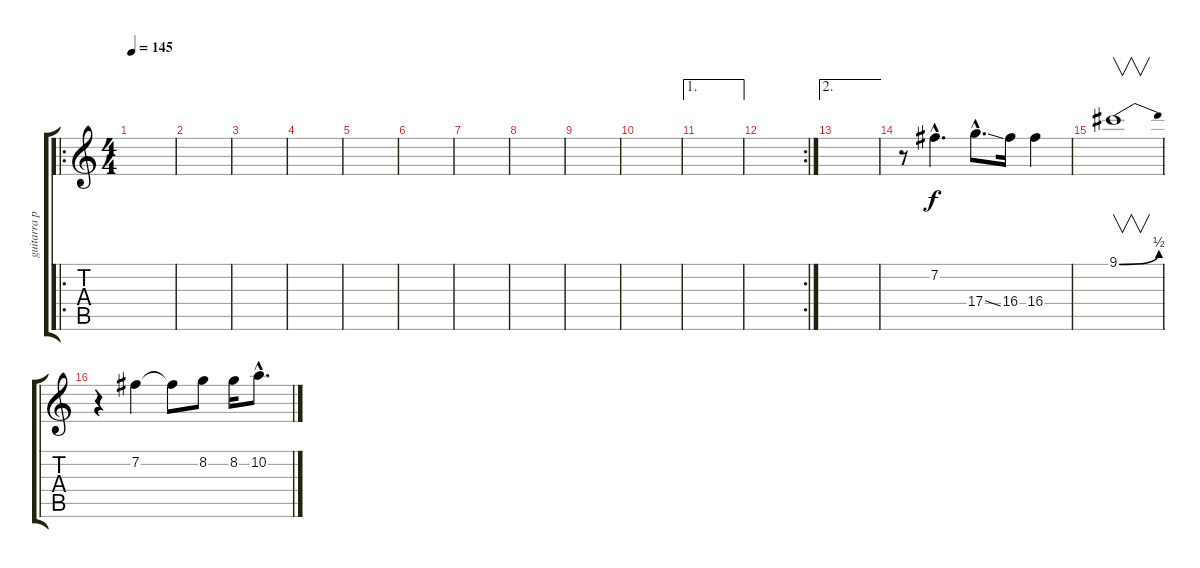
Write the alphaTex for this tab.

\track ("guitarra punteo" "guitarra p") {instrument distortionguitar}
\staff {score tabs}
\tuning (E4 B3 G3 D3 A2 E2) {hide}
\ro
\ts (4 4)
\tempo 145
\clef g2
\ks c
|
|
|
|
|
|
|
|
|
|
\ae 1
|
\rc 2
|
\ae 2
|
r.8 7.2{hac}.4{d} 17.4{ss hac}.8{d} 16.4.16 16.4.4 |
9.1{be (bend 0 0 60 2)}.1{v} |
r.4 7.2.4 7.2{t}.8 8.2.8 8.2.16 10.2{hac}.8{d}
